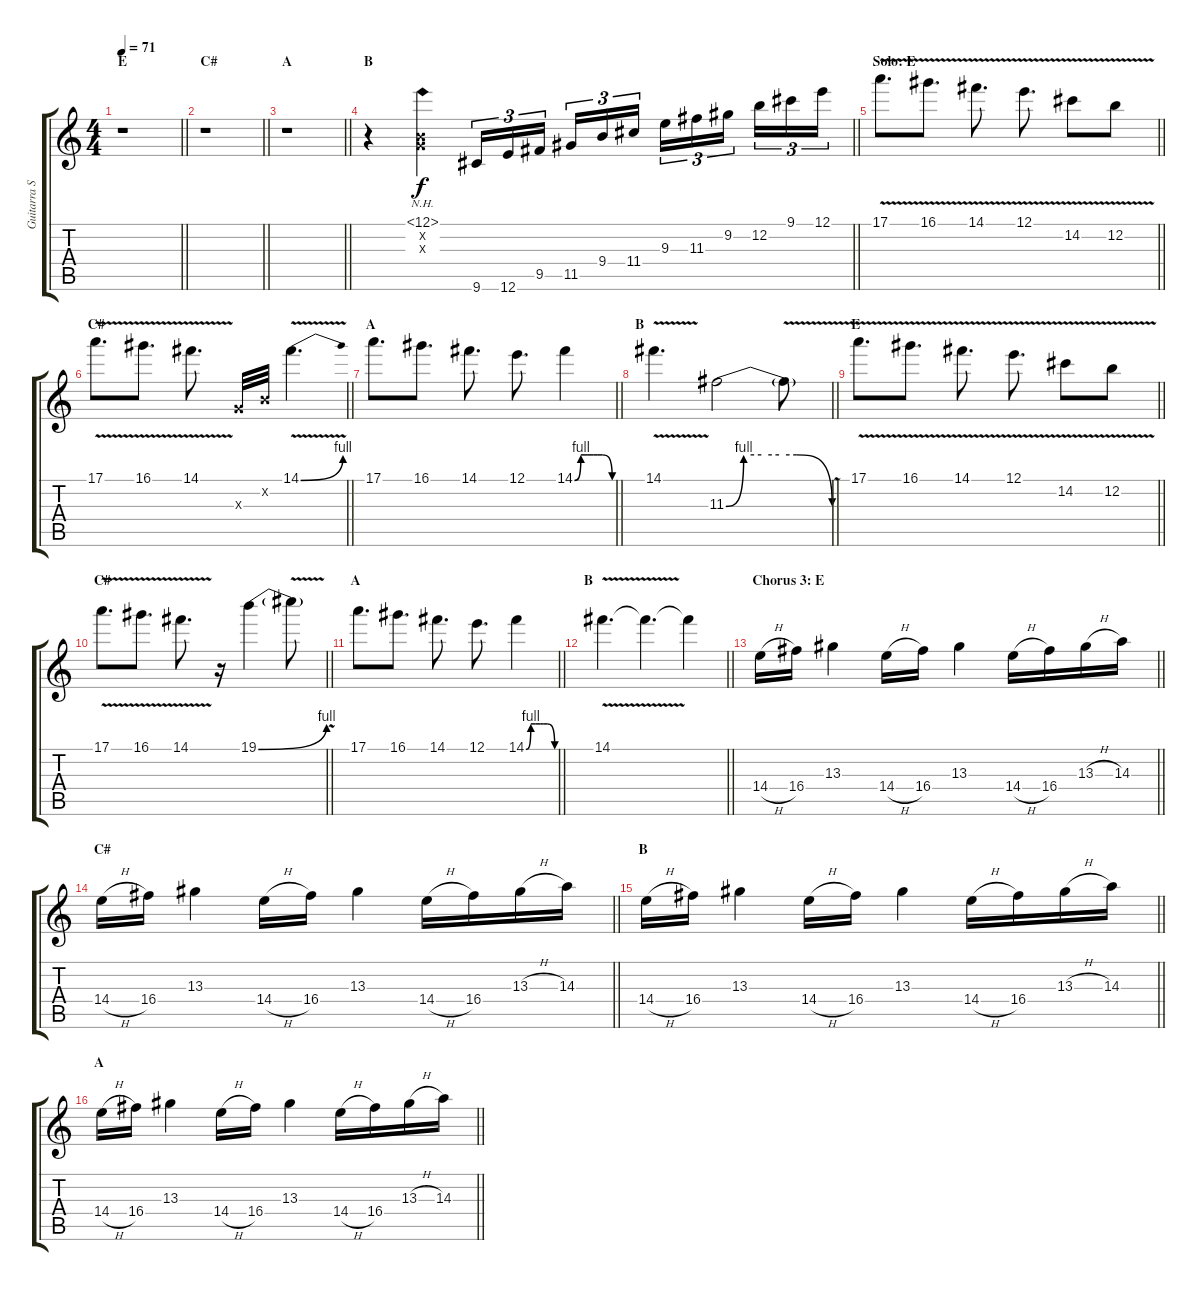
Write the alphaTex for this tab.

\track ("Guitarra Solo " "Guitarra S") {instrument overdrivenguitar}
\staff {score tabs}
\tuning (E4 B3 G3 D3 A2 E2) {hide}
\ts (4 4)
\section ("" "E")
\tempo 71
\clef g2
\barLineRight lightlight
\ks c
r.1{dy f} |
\section ("" "C#")
\barLineRight lightlight
r.1 |
\section ("" "A")
\barLineRight lightlight
r.1 |
\section ("" "B")
\barLineRight lightlight
r.4 (12.1{nh} 0.2{x} 0.3{x}).4 9.6.16{tu (3 2)} 12.6.16{tu (3 2)} 9.5.16{tu (3 2) beam splitsecondary} 11.5.16{tu (3 2)} 9.4.16{tu (3 2)} 11.4.16{tu (3 2)} 9.3.16{tu (3 2)} 11.3.16{tu (3 2)} 9.2.16{tu (3 2) beam splitsecondary} 12.2.16{tu (3 2)} 9.1.16{tu (3 2)} 12.1.16{tu (3 2)} |
\section ("" "Solo: E")
\barLineRight lightlight
17.1{v}.8{d} 16.1{v}.8{d} 14.1{v}.8{d} 12.1{v}.8{d} 14.2{v}.8 12.2{v}.8 |
\section ("" "C#")
\barLineRight lightlight
17.1{v}.8{d} 16.1{v}.8{d} 14.1{v}.8{d} 0.3{x}.32 0.2{x}.32 14.1{be (bend 0 0 60 4) v}.4{d} |
\section ("" "A")
\barLineRight lightlight
17.1.8{d} 16.1.8{d} 14.1.8{d} 12.1.8{d} 14.1{be (custom 0 0 10 4 20 4 30 4 36 4 44 4 60 0)}.4 |
\section ("" "B")
\barLineRight lightlight
14.1{v}.4{d} 11.3{be (custom 0 0 10 4 20 4 30 4 40 4 60 0)}.2 11.3{v t}.8 |
\section ("" "E")
\barLineRight lightlight
17.1{v}.8{d} 16.1{v}.8{d} 14.1{v}.8{d} 12.1{v}.8{d} 14.2{v}.8 12.2{v}.8 |
\section ("" "C#")
\barLineRight lightlight
17.1{v}.8{d} 16.1{v}.8{d} 14.1{v}.8{d} r.16 19.1{be (bend 0 0 60 4)}.4 19.1{v t}.8 |
\section ("" "A")
\barLineRight lightlight
17.1.8{d} 16.1.8{d} 14.1.8{d} 12.1.8{d} 14.1{be (custom 0 0 10 4 20 4 30 4 36 4 44 4 60 0)}.4 |
\section ("" "B")
\barLineRight lightlight
14.1{v}.4{d} 14.1{t}.4{d} 14.1{t}.4 |
\section ("" "Chorus 3: E")
\barLineRight lightlight
14.4{h}.16{volume 8} 16.4.16 13.3.4 14.4{h}.16 16.4.16 13.3.4 14.4{h}.16 16.4.16 13.3{h}.16 14.3.16 |
\section ("" "C#")
\barLineRight lightlight
14.4{h}.16 16.4.16 13.3.4 14.4{h}.16 16.4.16 13.3.4 14.4{h}.16 16.4.16 13.3{h}.16 14.3.16 |
\section ("" "B")
\barLineRight lightlight
14.4{h}.16 16.4.16 13.3.4 14.4{h}.16 16.4.16 13.3.4 14.4{h}.16 16.4.16 13.3{h}.16 14.3.16 |
\section ("" "A")
\barLineRight lightlight
14.4{h}.16 16.4.16 13.3.4 14.4{h}.16 16.4.16 13.3.4 14.4{h}.16 16.4.16 13.3{h}.16 14.3.16
